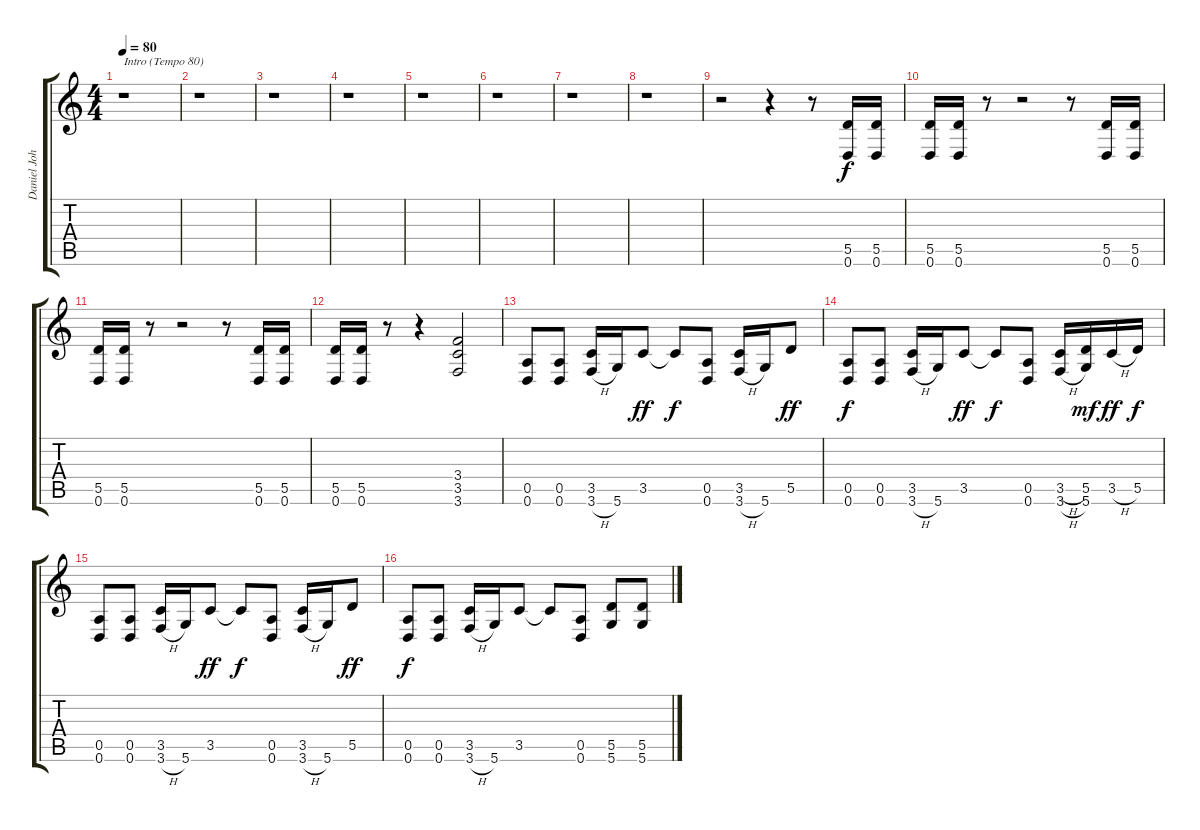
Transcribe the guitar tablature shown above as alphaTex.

\track ("Daniel Johns (Gtr 2)" "Daniel Joh") {instrument distortionguitar}
\staff {score tabs}
\tuning (E4 B3 G3 D3 A2 D2) {hide}
\ts (4 4)
\tempo 80
\clef g2
\ks c
r.1{txt "Intro (Tempo 80)" dy f instrument distortionguitar} |
r.1 |
r.1 |
r.1 |
r.1 |
r.1 |
r.1 |
r.1 |
r.2 r.4 r.8 (5.5 0.6).16 (5.5 0.6).16 |
(5.5 0.6).16 (5.5 0.6).16 r.8 r.2 r.8 (5.5 0.6).16 (5.5 0.6).16 |
(5.5 0.6).16 (5.5 0.6).16 r.8 r.2 r.8 (5.5 0.6).16 (5.5 0.6).16 |
(5.5 0.6).16 (5.5 0.6).16 r.8 r.4 (3.4 3.5 3.6).2 |
(0.5 0.6).8 (0.5 0.6).8 (3.5 3.6{h}).16 5.6.16 3.5.8{dy ff} 3.5{t}.8{dy f} (0.5 0.6).8 (3.5 3.6{h}).16 5.6.16 5.5.8{dy ff} |
(0.5 0.6).8{dy f} (0.5 0.6).8 (3.5 3.6{h}).16 5.6.16 3.5.8{dy ff} 3.5{t}.8{dy f} (0.5 0.6).8 (3.5{h} 3.6{h}).16 (5.5 5.6).16{dy mf} 3.5{h}.16{dy ff} 5.5.16{dy f} |
(0.5 0.6).8 (0.5 0.6).8 (3.5 3.6{h}).16 5.6.16 3.5.8{dy ff} 3.5{t}.8{dy f} (0.5 0.6).8 (3.5 3.6{h}).16 5.6.16 5.5.8{dy ff} |
(0.5 0.6).8{dy f} (0.5 0.6).8 (3.5 3.6{h}).16 5.6.16 3.5.8 3.5{t}.8 (0.5 0.6).8 (5.5 5.6).8 (5.5 5.6).8
